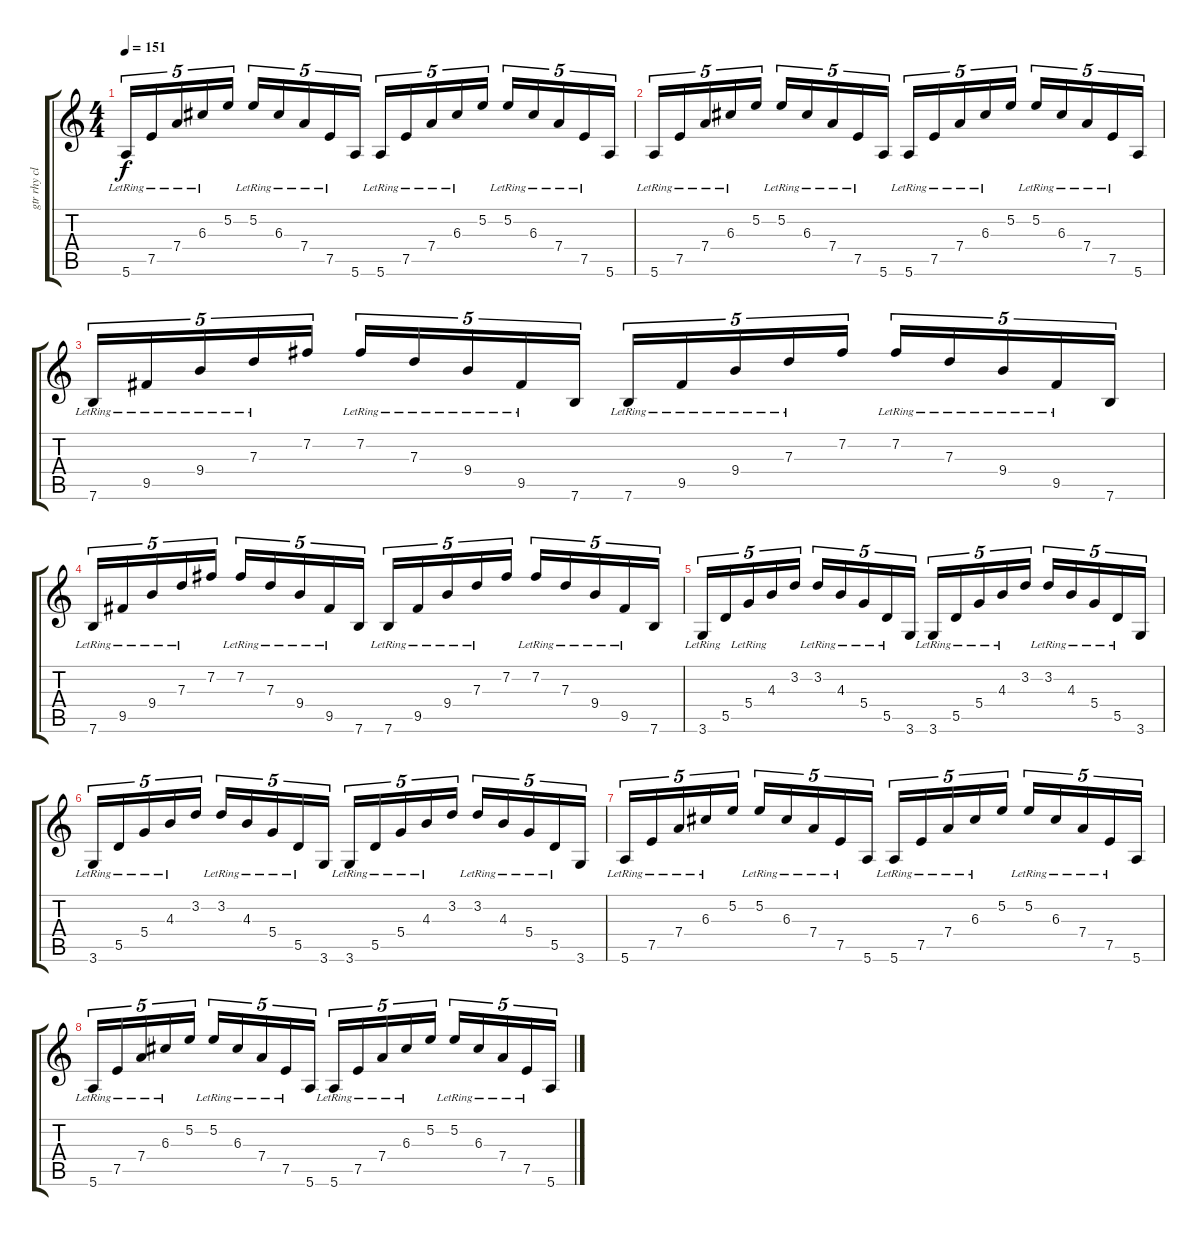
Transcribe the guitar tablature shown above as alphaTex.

\track ("gtr rhy clean" "gtr rhy cl") {instrument acousticguitarnylon}
\staff {score tabs}
\tuning (E4 B3 G3 D3 A2 E2) {hide}
\ts (4 4)
\tempo 151
\clef g2
\ks c
5.6{lr}.16{tu (5 4) dy f} 7.5{lr}.16{tu (5 4)} 7.4{lr}.16{tu (5 4)} 6.3{lr}.16{tu (5 4)} 5.2.16{tu (5 4)} 5.2{lr}.16{tu (5 4)} 6.3{lr}.16{tu (5 4)} 7.4{lr}.16{tu (5 4)} 7.5{lr}.16{tu (5 4)} 5.6.16{tu (5 4)} 5.6{lr}.16{tu (5 4)} 7.5{lr}.16{tu (5 4)} 7.4{lr}.16{tu (5 4)} 6.3{lr}.16{tu (5 4)} 5.2.16{tu (5 4)} 5.2{lr}.16{tu (5 4)} 6.3{lr}.16{tu (5 4)} 7.4{lr}.16{tu (5 4)} 7.5{lr}.16{tu (5 4)} 5.6.16{tu (5 4)} |
5.6{lr}.16{tu (5 4)} 7.5{lr}.16{tu (5 4)} 7.4{lr}.16{tu (5 4)} 6.3{lr}.16{tu (5 4)} 5.2.16{tu (5 4)} 5.2{lr}.16{tu (5 4)} 6.3{lr}.16{tu (5 4)} 7.4{lr}.16{tu (5 4)} 7.5{lr}.16{tu (5 4)} 5.6.16{tu (5 4)} 5.6{lr}.16{tu (5 4)} 7.5{lr}.16{tu (5 4)} 7.4{lr}.16{tu (5 4)} 6.3{lr}.16{tu (5 4)} 5.2.16{tu (5 4)} 5.2{lr}.16{tu (5 4)} 6.3{lr}.16{tu (5 4)} 7.4{lr}.16{tu (5 4)} 7.5{lr}.16{tu (5 4)} 5.6.16{tu (5 4)} |
7.6{lr}.16{tu (5 4)} 9.5{lr}.16{tu (5 4)} 9.4{lr}.16{tu (5 4)} 7.3{lr}.16{tu (5 4)} 7.2.16{tu (5 4)} 7.2{lr}.16{tu (5 4)} 7.3{lr}.16{tu (5 4)} 9.4{lr}.16{tu (5 4)} 9.5{lr}.16{tu (5 4)} 7.6.16{tu (5 4)} 7.6{lr}.16{tu (5 4)} 9.5{lr}.16{tu (5 4)} 9.4{lr}.16{tu (5 4)} 7.3{lr}.16{tu (5 4)} 7.2.16{tu (5 4)} 7.2{lr}.16{tu (5 4)} 7.3{lr}.16{tu (5 4)} 9.4{lr}.16{tu (5 4)} 9.5{lr}.16{tu (5 4)} 7.6.16{tu (5 4)} |
7.6{lr}.16{tu (5 4)} 9.5{lr}.16{tu (5 4)} 9.4{lr}.16{tu (5 4)} 7.3{lr}.16{tu (5 4)} 7.2.16{tu (5 4)} 7.2{lr}.16{tu (5 4)} 7.3{lr}.16{tu (5 4)} 9.4{lr}.16{tu (5 4)} 9.5{lr}.16{tu (5 4)} 7.6.16{tu (5 4)} 7.6{lr}.16{tu (5 4)} 9.5{lr}.16{tu (5 4)} 9.4{lr}.16{tu (5 4)} 7.3{lr}.16{tu (5 4)} 7.2.16{tu (5 4)} 7.2{lr}.16{tu (5 4)} 7.3{lr}.16{tu (5 4)} 9.4{lr}.16{tu (5 4)} 9.5{lr}.16{tu (5 4)} 7.6.16{tu (5 4)} |
3.6{lr}.16{tu (5 4)} 5.5.16{tu (5 4)} 5.4{lr}.16{tu (5 4)} 4.3{lr}.16{tu (5 4)} 3.2.16{tu (5 4)} 3.2{lr}.16{tu (5 4)} 4.3{lr}.16{tu (5 4)} 5.4{lr}.16{tu (5 4)} 5.5{lr}.16{tu (5 4)} 3.6.16{tu (5 4)} 3.6{lr}.16{tu (5 4)} 5.5{lr}.16{tu (5 4)} 5.4{lr}.16{tu (5 4)} 4.3{lr}.16{tu (5 4)} 3.2.16{tu (5 4)} 3.2{lr}.16{tu (5 4)} 4.3{lr}.16{tu (5 4)} 5.4{lr}.16{tu (5 4)} 5.5{lr}.16{tu (5 4)} 3.6.16{tu (5 4)} |
3.6{lr}.16{tu (5 4)} 5.5{lr}.16{tu (5 4)} 5.4{lr}.16{tu (5 4)} 4.3{lr}.16{tu (5 4)} 3.2.16{tu (5 4)} 3.2{lr}.16{tu (5 4)} 4.3{lr}.16{tu (5 4)} 5.4{lr}.16{tu (5 4)} 5.5{lr}.16{tu (5 4)} 3.6.16{tu (5 4)} 3.6{lr}.16{tu (5 4)} 5.5{lr}.16{tu (5 4)} 5.4{lr}.16{tu (5 4)} 4.3{lr}.16{tu (5 4)} 3.2.16{tu (5 4)} 3.2{lr}.16{tu (5 4)} 4.3{lr}.16{tu (5 4)} 5.4{lr}.16{tu (5 4)} 5.5{lr}.16{tu (5 4)} 3.6.16{tu (5 4)} |
5.6{lr}.16{tu (5 4)} 7.5{lr}.16{tu (5 4)} 7.4{lr}.16{tu (5 4)} 6.3{lr}.16{tu (5 4)} 5.2.16{tu (5 4)} 5.2{lr}.16{tu (5 4)} 6.3{lr}.16{tu (5 4)} 7.4{lr}.16{tu (5 4)} 7.5{lr}.16{tu (5 4)} 5.6.16{tu (5 4)} 5.6{lr}.16{tu (5 4)} 7.5{lr}.16{tu (5 4)} 7.4{lr}.16{tu (5 4)} 6.3{lr}.16{tu (5 4)} 5.2.16{tu (5 4)} 5.2{lr}.16{tu (5 4)} 6.3{lr}.16{tu (5 4)} 7.4{lr}.16{tu (5 4)} 7.5{lr}.16{tu (5 4)} 5.6.16{tu (5 4)} |
5.6{lr}.16{tu (5 4)} 7.5{lr}.16{tu (5 4)} 7.4{lr}.16{tu (5 4)} 6.3{lr}.16{tu (5 4)} 5.2.16{tu (5 4)} 5.2{lr}.16{tu (5 4)} 6.3{lr}.16{tu (5 4)} 7.4{lr}.16{tu (5 4)} 7.5{lr}.16{tu (5 4)} 5.6.16{tu (5 4)} 5.6{lr}.16{tu (5 4)} 7.5{lr}.16{tu (5 4)} 7.4{lr}.16{tu (5 4)} 6.3{lr}.16{tu (5 4)} 5.2.16{tu (5 4)} 5.2{lr}.16{tu (5 4)} 6.3{lr}.16{tu (5 4)} 7.4{lr}.16{tu (5 4)} 7.5{lr}.16{tu (5 4)} 5.6.16{tu (5 4)}
